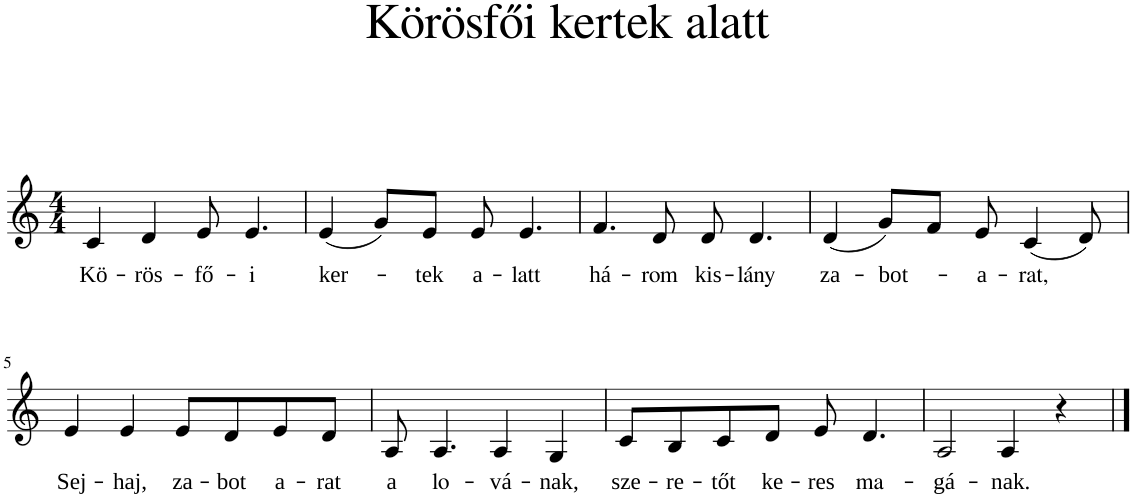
**kern	**text
*part1	*part1
*staff1	*staff1
*I"Piano	*
*I'Pno	*
*clefG2	*
*k[]	*
*M4/4	*
=1	=1
!	!LO:LY:b
4c/	Kö-
!	!LO:LY:b
4d/	-rös-
!	!LO:LY:b
8e/	-fő-
!	!LO:LY:b
4.e/	-i
=2	=2
!	!LO:LY:b
(4e/	ker-
8g/L)	.
!	!LO:LY:b
8e/J	-tek
!	!LO:LY:b
8e/	a-
!	!LO:LY:b
4.e/	-latt
=3	=3
!	!LO:LY:b
4.f/	há-
!	!LO:LY:b
8d/	-rom
!	!LO:LY:b
8d/	kis-
!	!LO:LY:b
4.d/	-lány
=4	=4
!	!LO:LY:b
(4d/	za-
!	!LO:LY:b
8g/L)	bot-
8f/J	.
!	!LO:LY:b
8e/	-a-
!	!LO:LY:b
(4c/	-rat,
8d/)	.
!!LO:LB:g=z
=5	=5
!	!LO:LY:b
4e/	Sej-
!	!LO:LY:b
4e/	-haj,
!	!LO:LY:b
8e/L	za-
!	!LO:LY:b
8d/	-bot
!	!LO:LY:b
8e/	a-
!	!LO:LY:b
8d/J	-rat
=6	=6
!	!LO:LY:b
8A/	a
!	!LO:LY:b
4.A/	lo-
!	!LO:LY:b
4A/	-vá-
!	!LO:LY:b
4G/	-nak,
=7	=7
!	!LO:LY:b
8c/L	sze-
!	!LO:LY:b
8B/	-re-
!	!LO:LY:b
8c/	-tőt
!	!LO:LY:b
8d/J	ke-
!	!LO:LY:b
8e/	-res
!	!LO:LY:b
4.d/	ma-
=8	=8
!	!LO:LY:b
2A/	-gá-
!	!LO:LY:b
4A/	-nak.
4r	.
==	==
*-	*-
